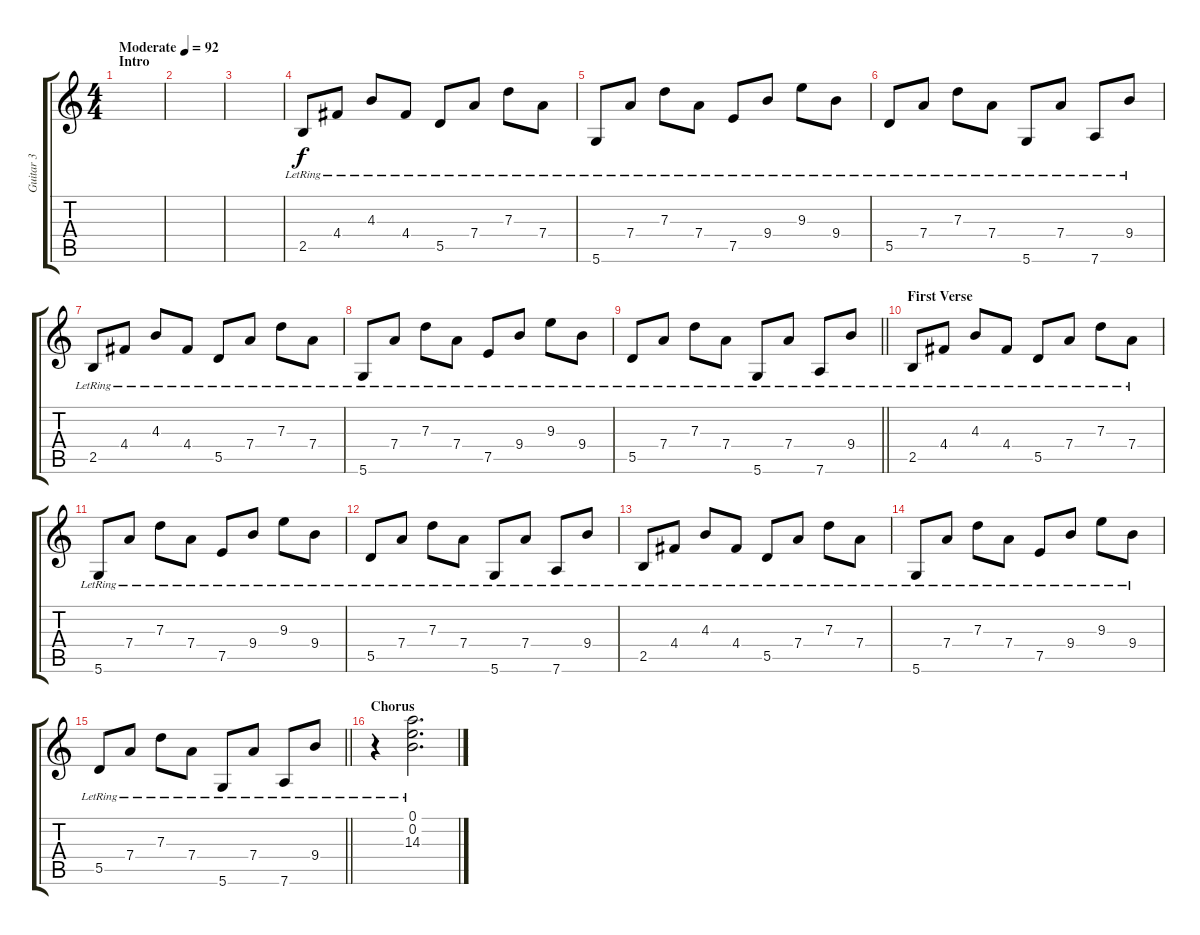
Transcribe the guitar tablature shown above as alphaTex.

\track ("Guitar 3" "Guitar 3") {instrument electricguitarclean}
\staff {score tabs}
\tuning (E4 B3 G3 D3 A2 D2) {hide}
\ts (4 4)
\section ("" "Intro")
\tempo (92 "Moderate")
\clef g2
\ks c
|
|
|
2.5{lr}.8 4.4{lr}.8 4.3{lr}.8 4.4{lr}.8 5.5{lr}.8 7.4{lr}.8 7.3{lr}.8 7.4{lr}.8 |
5.6{lr}.8 7.4{lr}.8 7.3{lr}.8 7.4{lr}.8 7.5{lr}.8 9.4{lr}.8 9.3{lr}.8 9.4{lr}.8 |
5.5{lr}.8 7.4{lr}.8 7.3{lr}.8 7.4{lr}.8 5.6{lr}.8 7.4{lr}.8 7.6{lr}.8 9.4{lr}.8 |
2.5{lr}.8 4.4{lr}.8 4.3{lr}.8 4.4{lr}.8 5.5{lr}.8 7.4{lr}.8 7.3{lr}.8 7.4{lr}.8 |
5.6{lr}.8 7.4{lr}.8 7.3{lr}.8 7.4{lr}.8 7.5{lr}.8 9.4{lr}.8 9.3{lr}.8 9.4{lr}.8 |
\barLineRight lightlight
5.5{lr}.8 7.4{lr}.8 7.3{lr}.8 7.4{lr}.8 5.6{lr}.8 7.4{lr}.8 7.6{lr}.8 9.4{lr}.8 |
\section ("" "First Verse")
2.5{lr}.8 4.4{lr}.8 4.3{lr}.8 4.4{lr}.8 5.5{lr}.8 7.4{lr}.8 7.3{lr}.8 7.4{lr}.8 |
5.6{lr}.8 7.4{lr}.8 7.3{lr}.8 7.4{lr}.8 7.5{lr}.8 9.4{lr}.8 9.3{lr}.8 9.4{lr}.8 |
5.5{lr}.8 7.4{lr}.8 7.3{lr}.8 7.4{lr}.8 5.6{lr}.8 7.4{lr}.8 7.6{lr}.8 9.4{lr}.8 |
2.5{lr}.8 4.4{lr}.8 4.3{lr}.8 4.4{lr}.8 5.5{lr}.8 7.4{lr}.8 7.3{lr}.8 7.4{lr}.8 |
5.6{lr}.8 7.4{lr}.8 7.3{lr}.8 7.4{lr}.8 7.5{lr}.8 9.4{lr}.8 9.3{lr}.8 9.4{lr}.8 |
\barLineRight lightlight
5.5{lr}.8 7.4{lr}.8 7.3{lr}.8 7.4{lr}.8 5.6{lr}.8 7.4{lr}.8 7.6{lr}.8 9.4{lr}.8 |
\section ("" "Chorus")
r.4 (0.1{lr} 0.2{lr} 14.3{lr}).2{d}
